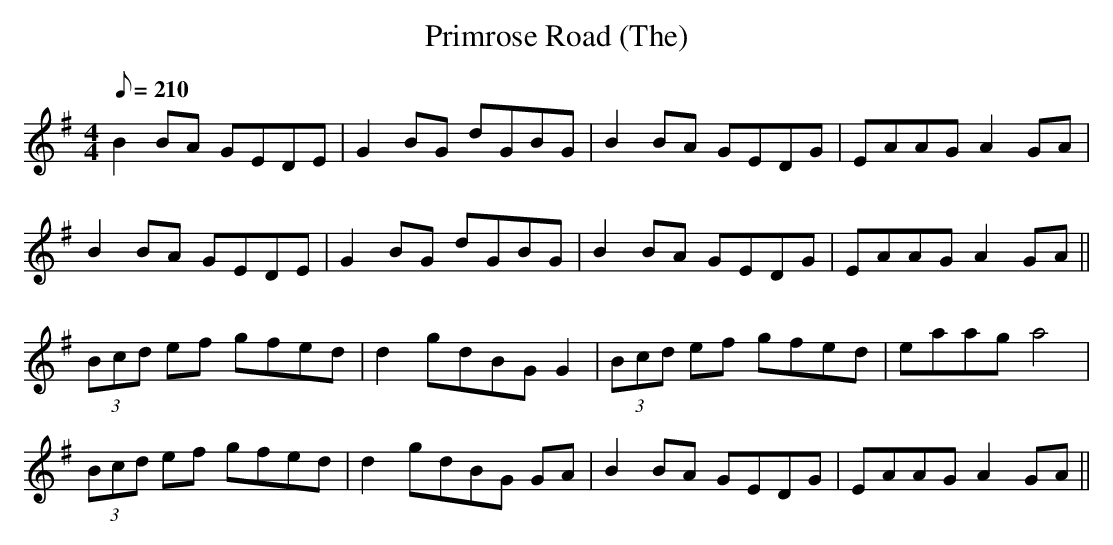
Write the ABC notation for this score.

X:1
T:Primrose Road (The)
M:4/4
L:1/8
Q:210
K:G
B2 BA GEDE|G2 BG dGBG|B2 BA GEDG|EAAG A2 GA|
B2 BA GEDE|G2 BG dGBG|B2 BA GEDG|EAAG A2 GA||
(3Bcd ef gfed|d2 gdBG G2|(3Bcd ef gfed|eaag a4|
(3Bcd ef gfed|d2 gdBG GA|B2 BA GEDG|EAAG A2 GA||
